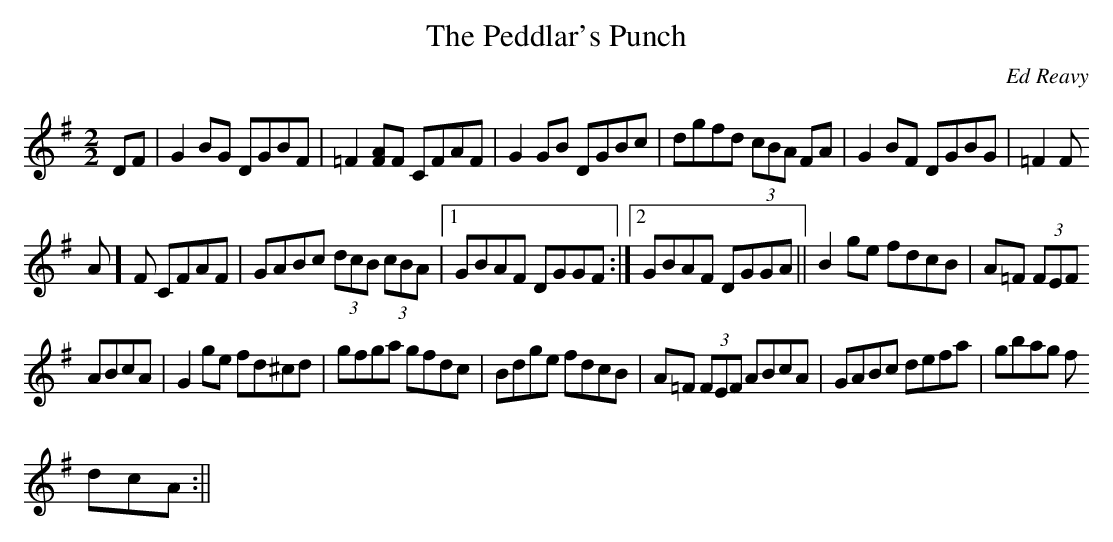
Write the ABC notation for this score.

X:1
T:The Peddlar's Punch
M:2/2
L:1/8
C:Ed Reavy
K:G
DF|G2 BG DGBF|=F2  [FA]F CFAF|G2 GB DGBc|dgfd (3cBA FA|G2 BF DGBG|=F2 [F
A
]F CFAF|GABc (3dcB (3cBA |1 GBAF DGGF:|2 GBAF DGGA||B2 ge fdcB|A=F (3FEF
ABcA|G2 ge fd^cd|gfga gfdc|Bdge fdcB|A=F (3FEF ABcA|GABc defa|gbag f
dcA:||
